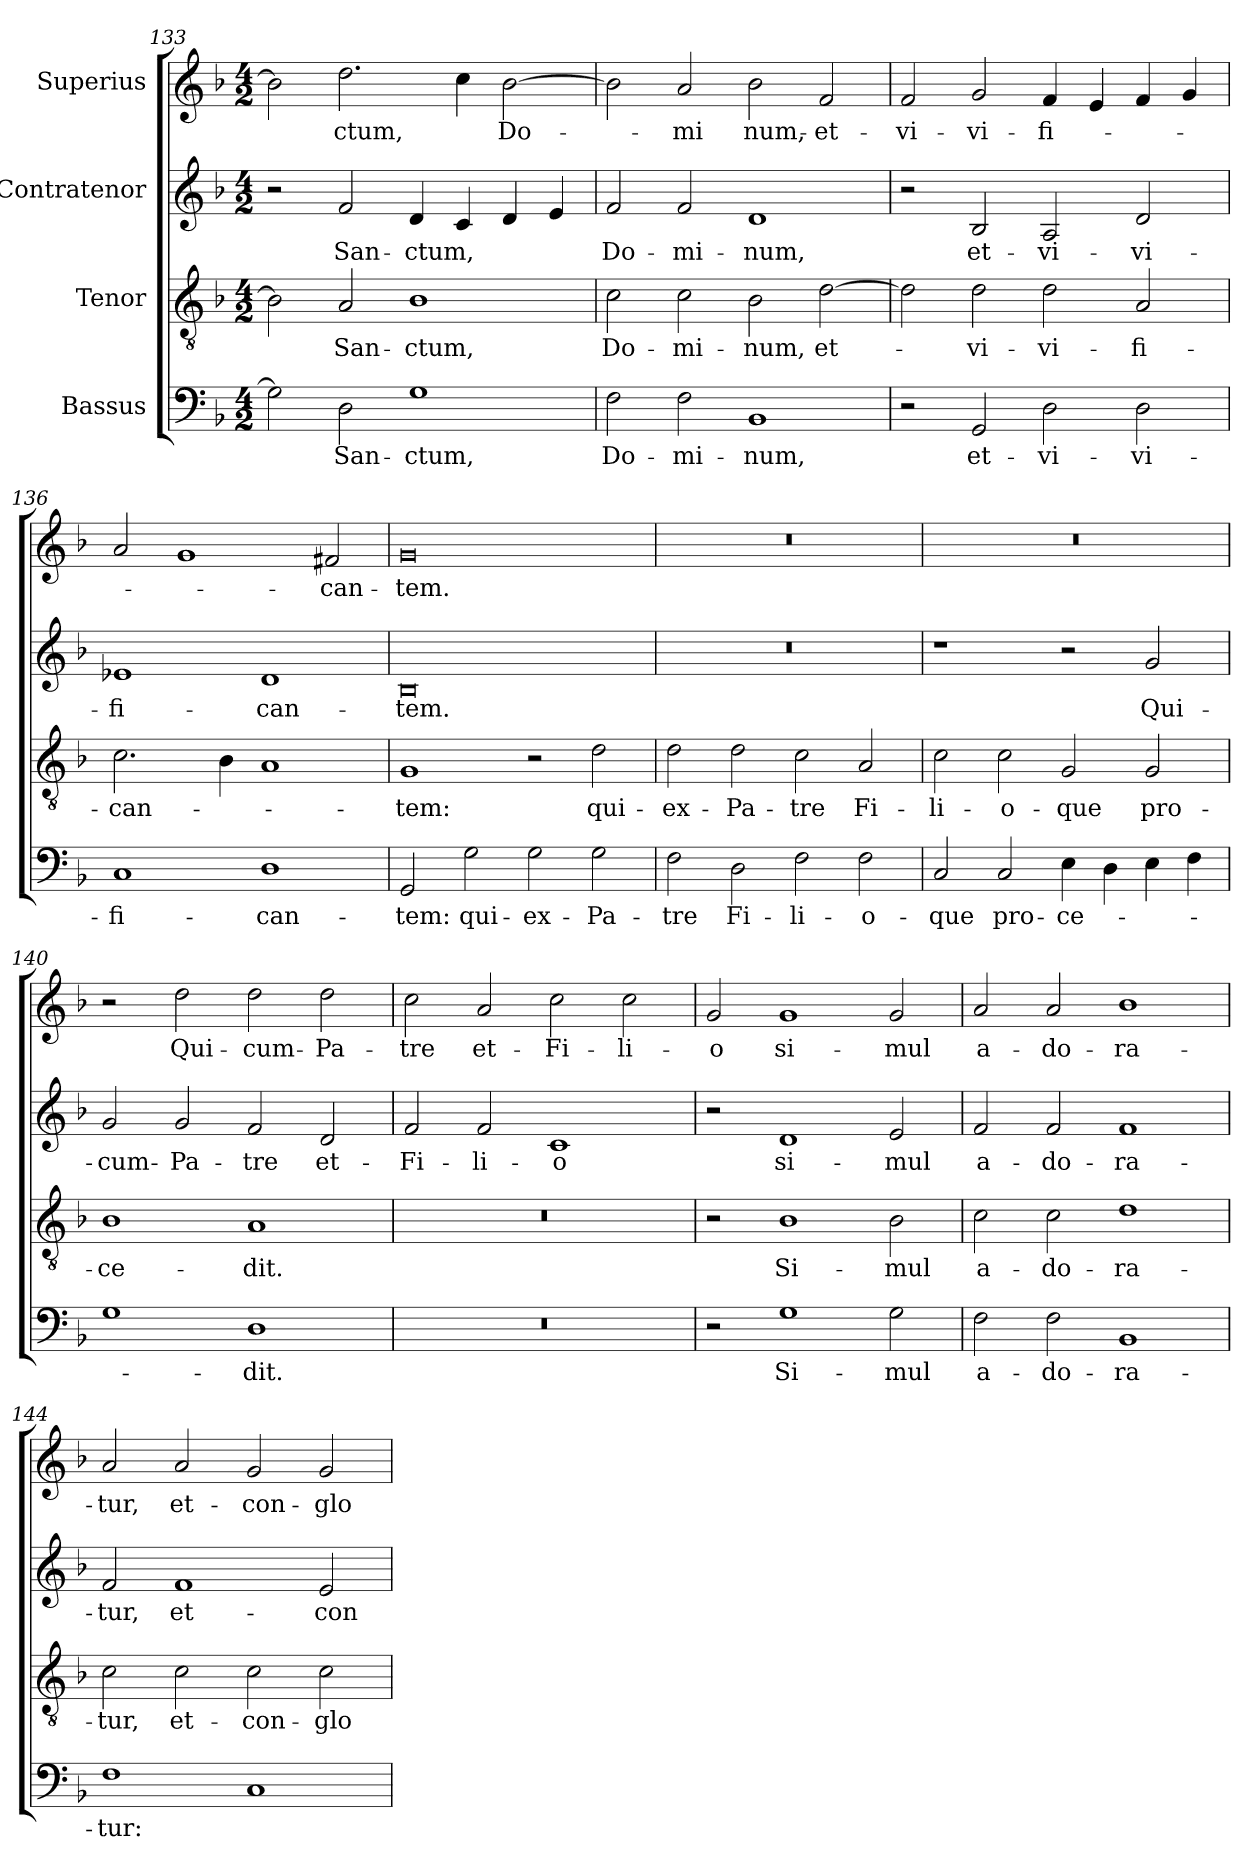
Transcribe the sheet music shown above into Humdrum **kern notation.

**kern	**text	**kern	**text	**kern	**text	**kern	**text
*part4	*part4	*part3	*part3	*part2	*part2	*part1	*part1
*staff4	*staff4	*staff3	*staff3	*staff2	*staff2	*staff1	*staff1
*I"Bassus	*	*I"Tenor	*	*I"Contratenor	*	*I"Superius	*
*clefF4	*	*clefGv2	*	*clefG2	*	*clefG2	*
*k[b-]	*	*k[b-]	*	*k[b-]	*	*k[b-]	*
*M4/2	*	*M4/2	*	*M4/2	*	*M4/2	*
=133	=133	=133	=133	=133	=133	=133	=133
2G\]	.	2B-\]	.	2r	.	2b-\]	.
2D\	San-	2A/	San-	2f/	San-	2.dd\	-ctum,
1G\	-ctum,	1B-\	-ctum,	4d/	-ctum,	.	.
.	.	.	.	4c/	.	4cc\	.
.	.	.	.	4d/	.	[2b-\	Do-
.	.	.	.	4e/	.	.	.
=134	=134	=134	=134	=134	=134	=134	=134
2F\	Do-	2c\	Do-	2f/	Do-	2b-\]	.
2F\	-mi-	2c\	-mi-	2f/	-mi-	2a/	-mi
1BB-/	-num,	2B-\	-num,	1d/	-num,	2b-\	num,-
.	.	[2d\	et-	.	.	2f/	et-
=135	=135	=135	=135	=135	=135	=135	=135
2r	.	2d\]	.	2r	.	2f/	vi-
2GG/	et-	2d\	vi-	2B-/	et-	2g/	-vi-
2D\	vi-	2d\	-vi-	2A/	vi-	4f/	-fi-
.	.	.	.	.	.	4e/	.
2D\	-vi-	2A/	-fi-	2d/	-vi-	4f/	.
.	.	.	.	.	.	4g/	.
=136	=136	=136	=136	=136	=136	=136	=136
1C/	-fi-	2.c\	-can-	1e-X/	-fi-	2a/	.
.	.	.	.	.	.	1g/	.
.	.	4B-\	.	.	.	.	.
1D\	-can-	1A/	.	1d/	-can-	.	.
.	.	.	.	.	.	2f#X/	-can-
=137	=137	=137	=137	=137	=137	=137	=137
2GG/	-tem:	1G/	-tem:	0B-/	-tem.	0g/	-tem.
2G\	qui-	.	.	.	.	.	.
2G\	ex-	2r	.	.	.	.	.
2G\	Pa-	2d\	qui-	.	.	.	.
=138	=138	=138	=138	=138	=138	=138	=138
2F\	-tre	2d\	ex-	0r	.	0r	.
2D\	Fi-	2d\	Pa-	.	.	.	.
2F\	-li-	2c\	-tre	.	.	.	.
2F\	-o-	2A/	Fi-	.	.	.	.
=139	=139	=139	=139	=139	=139	=139	=139
2C/	-que	2c\	-li-	1r	.	0r	.
2C/	pro-	2c\	-o-	.	.	.	.
4E\	-ce-	2G/	-que	2r	.	.	.
4D\	.	.	.	.	.	.	.
4E\	.	2G/	pro-	2g/	Qui-	.	.
4F\	.	.	.	.	.	.	.
=140	=140	=140	=140	=140	=140	=140	=140
1G\	.	1B-\	-ce-	2g/	cum-	2r	.
.	.	.	.	2g/	Pa-	2dd\	Qui-
1D\	-dit.	1A/	-dit.	2f/	-tre	2dd\	cum-
.	.	.	.	2d/	et-	2dd\	Pa-
=141	=141	=141	=141	=141	=141	=141	=141
0r	.	0r	.	2f/	Fi-	2cc\	-tre
.	.	.	.	2f/	-li-	2a/	et-
.	.	.	.	1c/	-o	2cc\	Fi-
.	.	.	.	.	.	2cc\	-li-
=142	=142	=142	=142	=142	=142	=142	=142
2r	.	2r	.	2r	.	2g/	-o
1G\	Si-	1B-\	Si-	1d/	si-	1g/	si-
2G\	-mul	2B-\	-mul	2e/	-mul	2g/	-mul
=143	=143	=143	=143	=143	=143	=143	=143
2F\	a-	2c\	a-	2f/	a-	2a/	a-
2F\	-do-	2c\	-do-	2f/	-do-	2a/	-do-
1BB-/	-ra-	1d\	-ra-	1f/	-ra-	1b-\	-ra-
=144	=144	=144	=144	=144	=144	=144	=144
1F\	-tur:	2c\	-tur,	2f/	-tur,	2a/	-tur,
.	.	2c\	et-	1f/	et-	2a/	et-
1C/	.	2c\	con-	.	.	2g/	con-
.	.	2c\	-glo-	2e/	con-	2g/	-glo-
=	=	=	=	=	=	=	=
*-	*-	*-	*-	*-	*-	*-	*-
